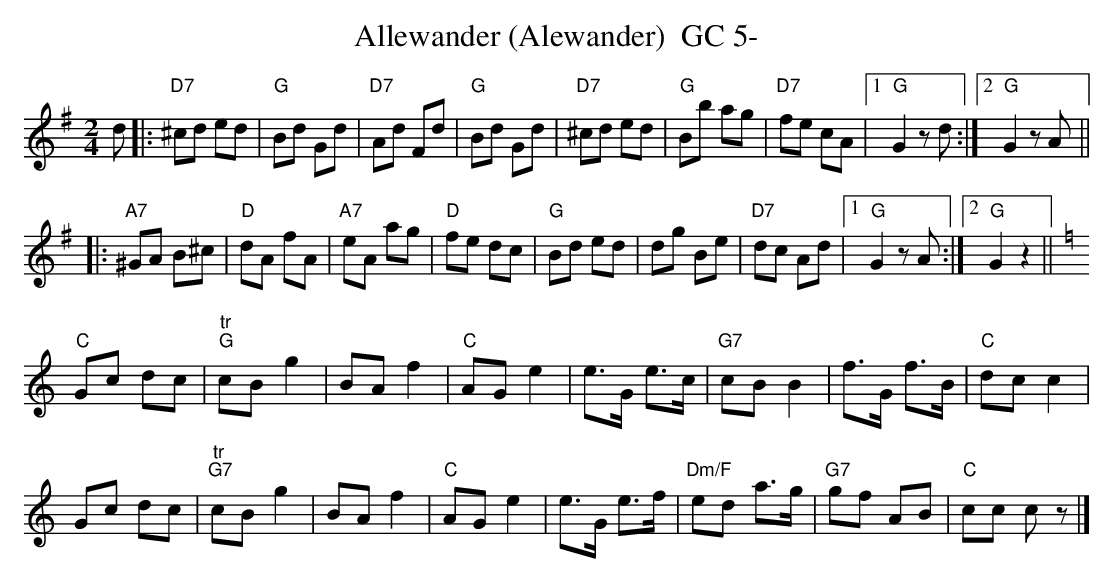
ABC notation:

X:1
T:Allewander (Alewander)  GC 5-
M:2/4
L:1/8
K:G %%MIDI gchordon
d |: "D7"^cd ed | "G"Bd Gd | "D7"Ad Fd | "G"Bd Gd | "D7"^cd ed | "G"Bb ag | "D7"fe cA |1 "G"G2zd :|2 "G"G2zA ||
|: "A7"^GA B^c | "D"dA fA | "A7"eA ag | "D"fe dc | "G"Bd ed | dg Be | "D7"dc Ad |1 "G"G2zA :|2 "G"G2z2 || [K:C]
"C"Gc dc | "tr""G"cBg2 | BA f2 | "C"AGe2 | e>G e>c | "G7"cBB2 | f>G f>B | "C"dcc2 |
Gc dc | "tr""G7"cB g2 | BAf2 | "C"AGe2 | e>G e>f | "Dm/F"ed a>g | "G7"gf AB | "C"cc cz |]
